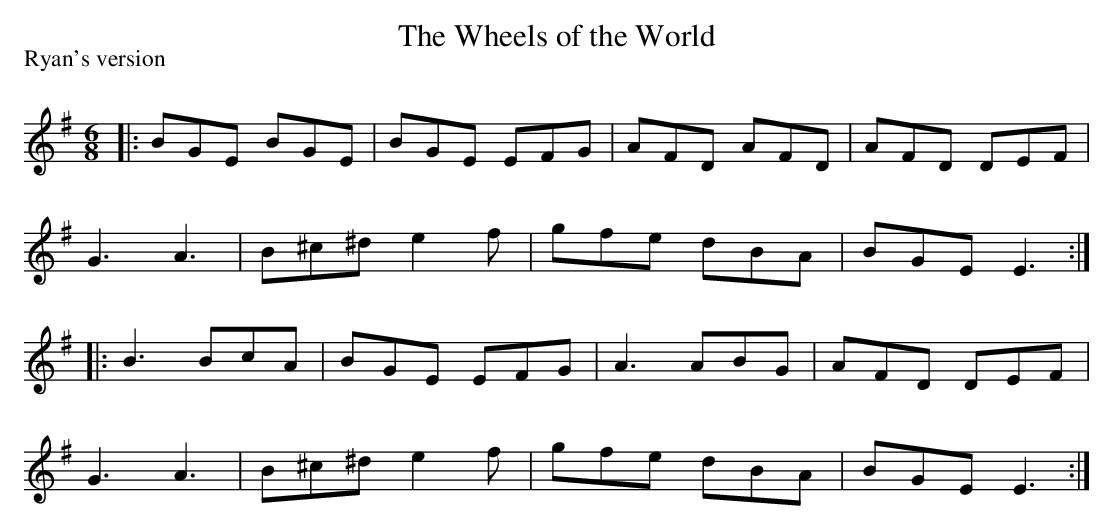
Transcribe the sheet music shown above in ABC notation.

X:1
T: The Wheels of the World
P:Ryan's version
Q:180
K:Em
M:6/8
L:1/16
|:B2G2E2 B2G2E2|B2G2E2 E2F2G2|A2F2D2 A2F2D2|A2F2D2 D2E2F2|
G6 A6|B2^c2^d2 e4f2|g2f2e2 d2B2A2|B2G2E2 E6:|
|:B6 B2c2A2|B2G2E2 E2F2G2|A6 A2B2G2|A2F2D2 D2E2F2|
G6 A6|B2^c2^d2 e4f2|g2f2e2 d2B2A2|B2G2E2 E6:|
